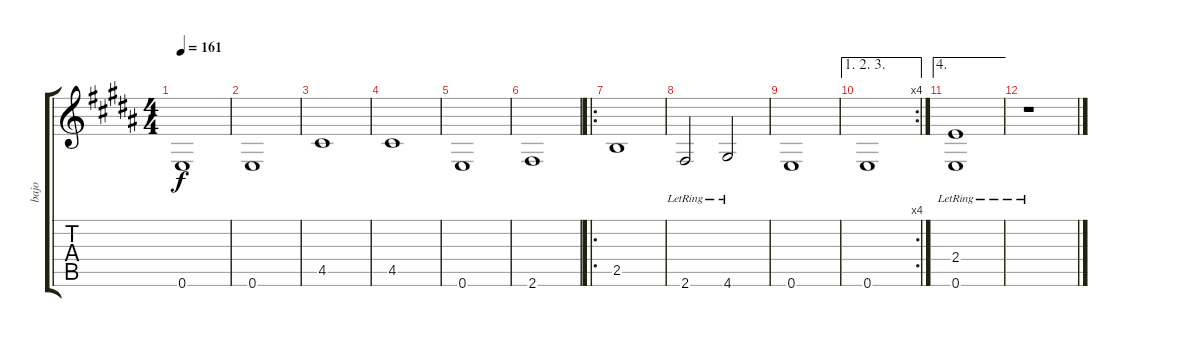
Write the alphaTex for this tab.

\track ("bajo" "bajo") {instrument electricbassfinger}
\staff {score tabs}
\tuning (E4 B3 G3 D3 A2 E2) {hide}
\ts (4 4)
\tempo 161
\clef g2
\ks b
0.6.1{dy f} |
0.6.1 |
4.5.1 |
4.5.1 |
0.6.1 |
2.6.1 |
\ro
2.5.1 |
2.6{lr}.2 4.6{lr}.2 |
0.6.1 |
\ae (1 2 3)
\rc 4
0.6.1 |
\ae 4
(2.4{lr} 0.6).1 |
r.1
